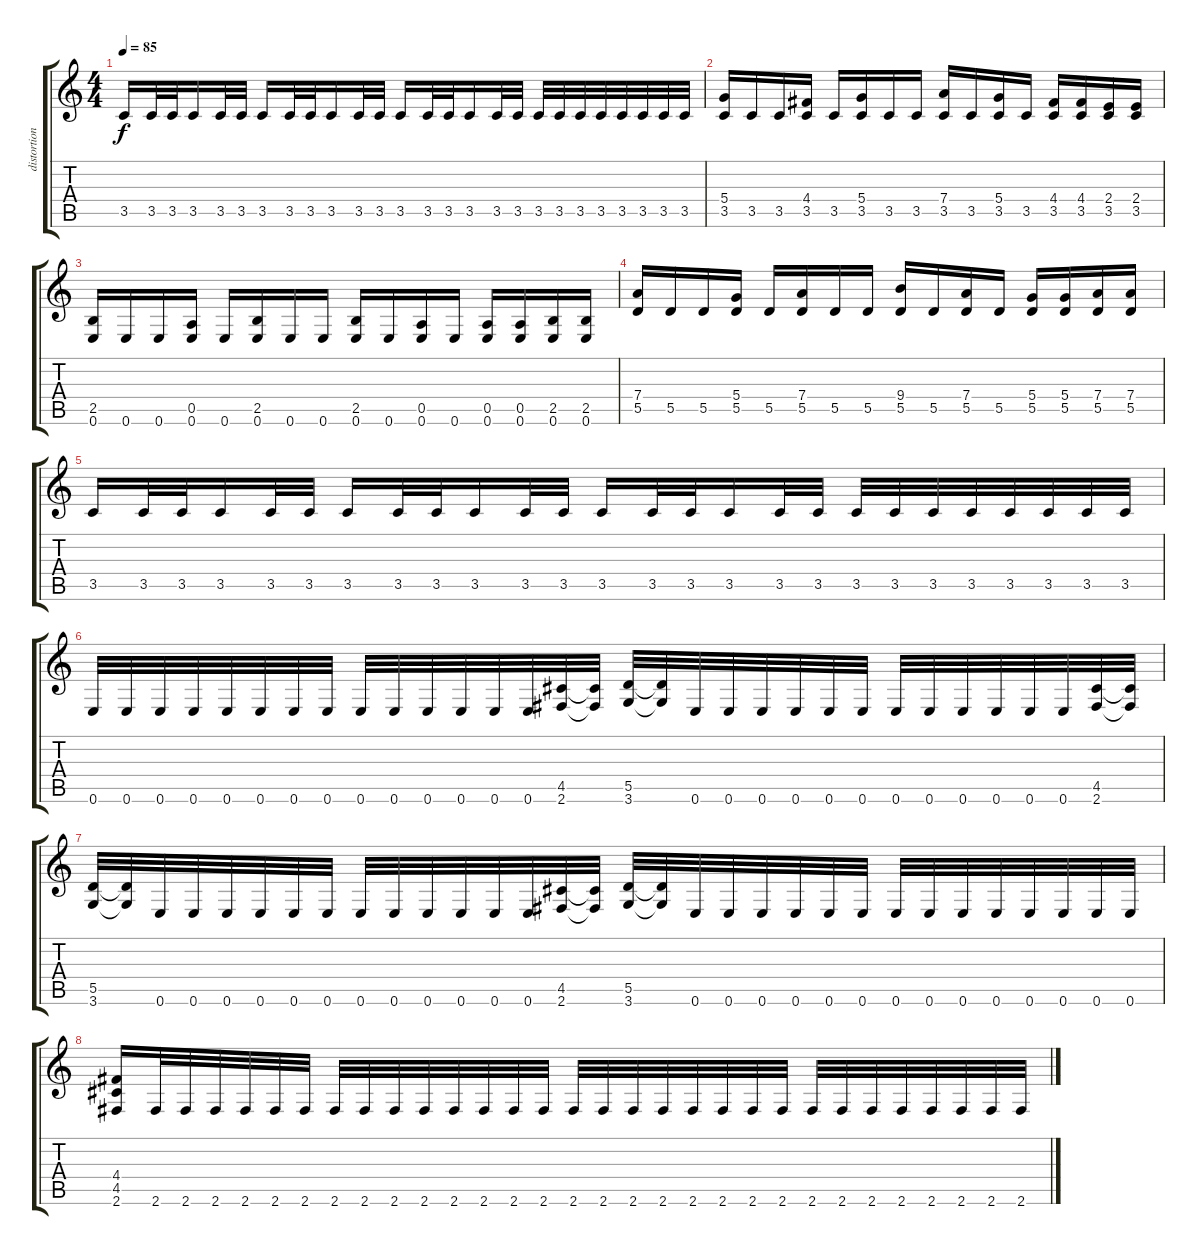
\track ("distortion" "distortion") {instrument distortionguitar}
\staff {score tabs}
\tuning (E4 B3 G3 D3 A2 E2) {hide}
\ts (4 4)
\tempo 85
\clef g2
\ks c
3.5.16{dy f} 3.5.32 3.5.32 3.5.16 3.5.32 3.5.32 3.5.16 3.5.32 3.5.32 3.5.16 3.5.32 3.5.32 3.5.16 3.5.32 3.5.32 3.5.16 3.5.32 3.5.32 3.5.32 3.5.32 3.5.32 3.5.32 3.5.32 3.5.32 3.5.32 3.5.32 |
(5.4 3.5).16 3.5.16 3.5.16 (4.4 3.5).16 3.5.16 (5.4 3.5).16 3.5.16 3.5.16 (7.4 3.5).16 3.5.16 (5.4 3.5).16 3.5.16 (4.4 3.5).16 (4.4 3.5).16 (2.4 3.5).16 (2.4 3.5).16 |
(2.5 0.6).16 0.6.16 0.6.16 (0.5 0.6).16 0.6.16 (2.5 0.6).16 0.6.16 0.6.16 (2.5 0.6).16 0.6.16 (0.5 0.6).16 0.6.16 (0.5 0.6).16 (0.5 0.6).16 (2.5 0.6).16 (2.5 0.6).16 |
(7.4 5.5).16 5.5.16 5.5.16 (5.4 5.5).16 5.5.16 (7.4 5.5).16 5.5.16 5.5.16 (9.4 5.5).16 5.5.16 (7.4 5.5).16 5.5.16 (5.4 5.5).16 (5.4 5.5).16 (7.4 5.5).16 (7.4 5.5).16 |
3.5.16 3.5.32 3.5.32 3.5.16 3.5.32 3.5.32 3.5.16 3.5.32 3.5.32 3.5.16 3.5.32 3.5.32 3.5.16 3.5.32 3.5.32 3.5.16 3.5.32 3.5.32 3.5.32 3.5.32 3.5.32 3.5.32 3.5.32 3.5.32 3.5.32 3.5.32 |
0.6.32 0.6.32 0.6.32 0.6.32 0.6.32 0.6.32 0.6.32 0.6.32 0.6.32 0.6.32 0.6.32 0.6.32 0.6.32 0.6.32 (4.5 2.6).32 (4.5{t} 2.6{t}).32 (5.5 3.6).32 (5.5{t} 3.6{t}).32 0.6.32 0.6.32 0.6.32 0.6.32 0.6.32 0.6.32 0.6.32 0.6.32 0.6.32 0.6.32 0.6.32 0.6.32 (4.5 2.6).32 (4.5{t} 2.6{t}).32 |
(5.5 3.6).32 (5.5{t} 3.6{t}).32 0.6.32 0.6.32 0.6.32 0.6.32 0.6.32 0.6.32 0.6.32 0.6.32 0.6.32 0.6.32 0.6.32 0.6.32 (4.5 2.6).32 (4.5{t} 2.6{t}).32 (5.5 3.6).32 (5.5{t} 3.6{t}).32 0.6.32 0.6.32 0.6.32 0.6.32 0.6.32 0.6.32 0.6.32 0.6.32 0.6.32 0.6.32 0.6.32 0.6.32 0.6.32 0.6.32 |
(4.4 4.5 2.6).16 2.6.32 2.6.32 2.6.32 2.6.32 2.6.32 2.6.32 2.6.32 2.6.32 2.6.32 2.6.32 2.6.32 2.6.32 2.6.32 2.6.32 2.6.32 2.6.32 2.6.32 2.6.32 2.6.32 2.6.32 2.6.32 2.6.32 2.6.32 2.6.32 2.6.32 2.6.32 2.6.32 2.6.32 2.6.32 2.6.32
